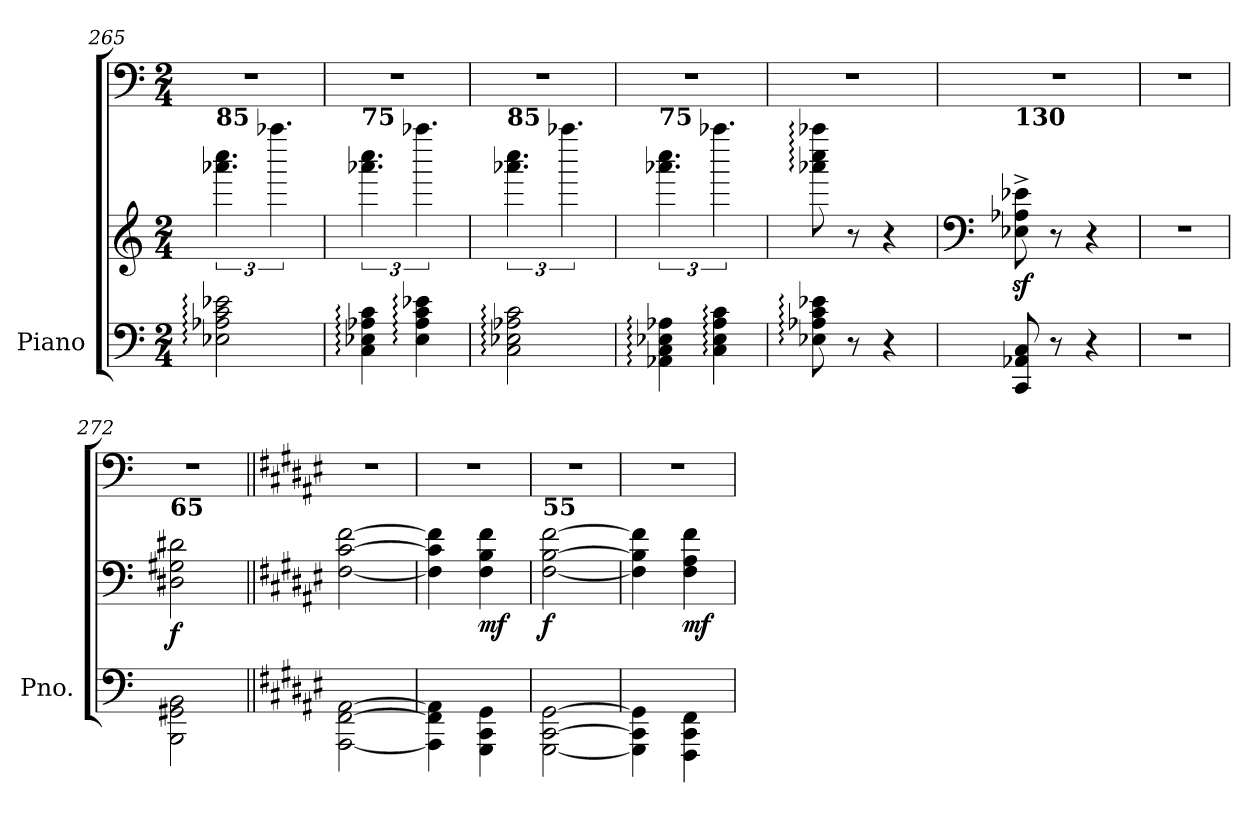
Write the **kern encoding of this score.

**kern	**kern	**kern	**dynam
*part1	*part1	*part1	*part1
*staff3	*staff2	*staff1	*staff1/2/3
*I"Piano	*	*	*
*I'Pno.	*	*	*
!!LO:LB:g=z
*clefF4	*clefG2	*clefF4	*
*k[]	*k[]	*k[]	*
*M2/4	*M2/4	*M2/4	*
=265	=265	=265	=265
!	!	!LO:TX:b:B:t=85	!
2E-X\: 2A-X\: 2c\: 2e-X\:	6.aaa-X\ 6.cccc\	2r	.
.	6.aaaa-X\	.	.
=266	=266	=266	=266
!	!	!LO:TX:b:B:t=75	!
4C\: 4E-X\: 4A-X\: 4c\:	6.aaa-X\ 6.cccc\	2r	.
4E-\: 4A-\: 4c\: 4e-X\:	6.aaaa-X\	.	.
=267	=267	=267	=267
!	!	!LO:TX:b:B:t=85	!
2C\: 2E-X\: 2A-X\: 2c\:	6.aaa-X\ 6.cccc\	2r	.
.	6.aaaa-X\	.	.
=268	=268	=268	=268
!	!	!LO:TX:b:B:t=75	!
4AA-X\: 4C\: 4E-X\: 4A-X\:	6.aaa-X\ 6.cccc\	2r	.
4C\: 4E-\: 4A-\: 4c\:	6.aaaa-X\	.	.
=269	=269	=269	=269
8E-X\: 8A-X\: 8c\: 8e-X\:	8aaa-X\: 8cccc\: 8aaaa-X\:	2r	.
8r	8r	.	.
4r	4r	.	.
=270	=270	=270	=270
*	*clefF4	*	*
!	!	!LO:TX:b:B:t=130	!
8CC/ 8AA-X/ 8C/	8E-X\z<^ 8A-X\z<^ 8e-X\z<^	2r	.
8r	8r	.	.
4r	4r	.	.
=271	=271	=271	=271
2r	2r	2r	.
=272	=272	=272	=272
!	!	!LO:TX:b:B:t=65	!
!	!	!	!LO:DY:b=2
2BBB\ 2GG#X\ 2BB\	2D#X\ 2G#X\ 2d#X\	2r	f
!!LO:LB:g=z
=273||	=273||	=273||	=273||
*k[f#c#g#d#a#e#]	*k[f#c#g#d#a#e#]	*k[f#c#g#d#a#e#]	*
[2AAA#\ [2FF#\ [2AA#\	[2F#\ [2c#\ [2f#\	2r	.
=274	=274	=274	=274
4AAA#\] 4FF#\] 4AA#\]	4F#\] 4c#\] 4f#\]	2r	.
!	!	!	!LO:DY:b=2
4GGG#\ 4CC#\ 4GG#\	4F#\ 4B\ 4f#\	.	mf
=275	=275	=275	=275
!	!	!LO:TX:b:B:t=55	!
!	!	!	!LO:DY:b=2
[2GGG#\ [2CC#\ [2GG#\	[2F#\ [2B\ [2f#\	2r	f
=276	=276	=276	=276
4GGG#\] 4CC#\] 4GG#\]	4F#\] 4B\] 4f#\]	2r	.
!	!	!	!LO:DY:b=2
4FFF#\ 4CC#\ 4FF#\	4F#\ 4A#\ 4f#\	.	mf
=	=	=	=
*-	*-	*-	*-
